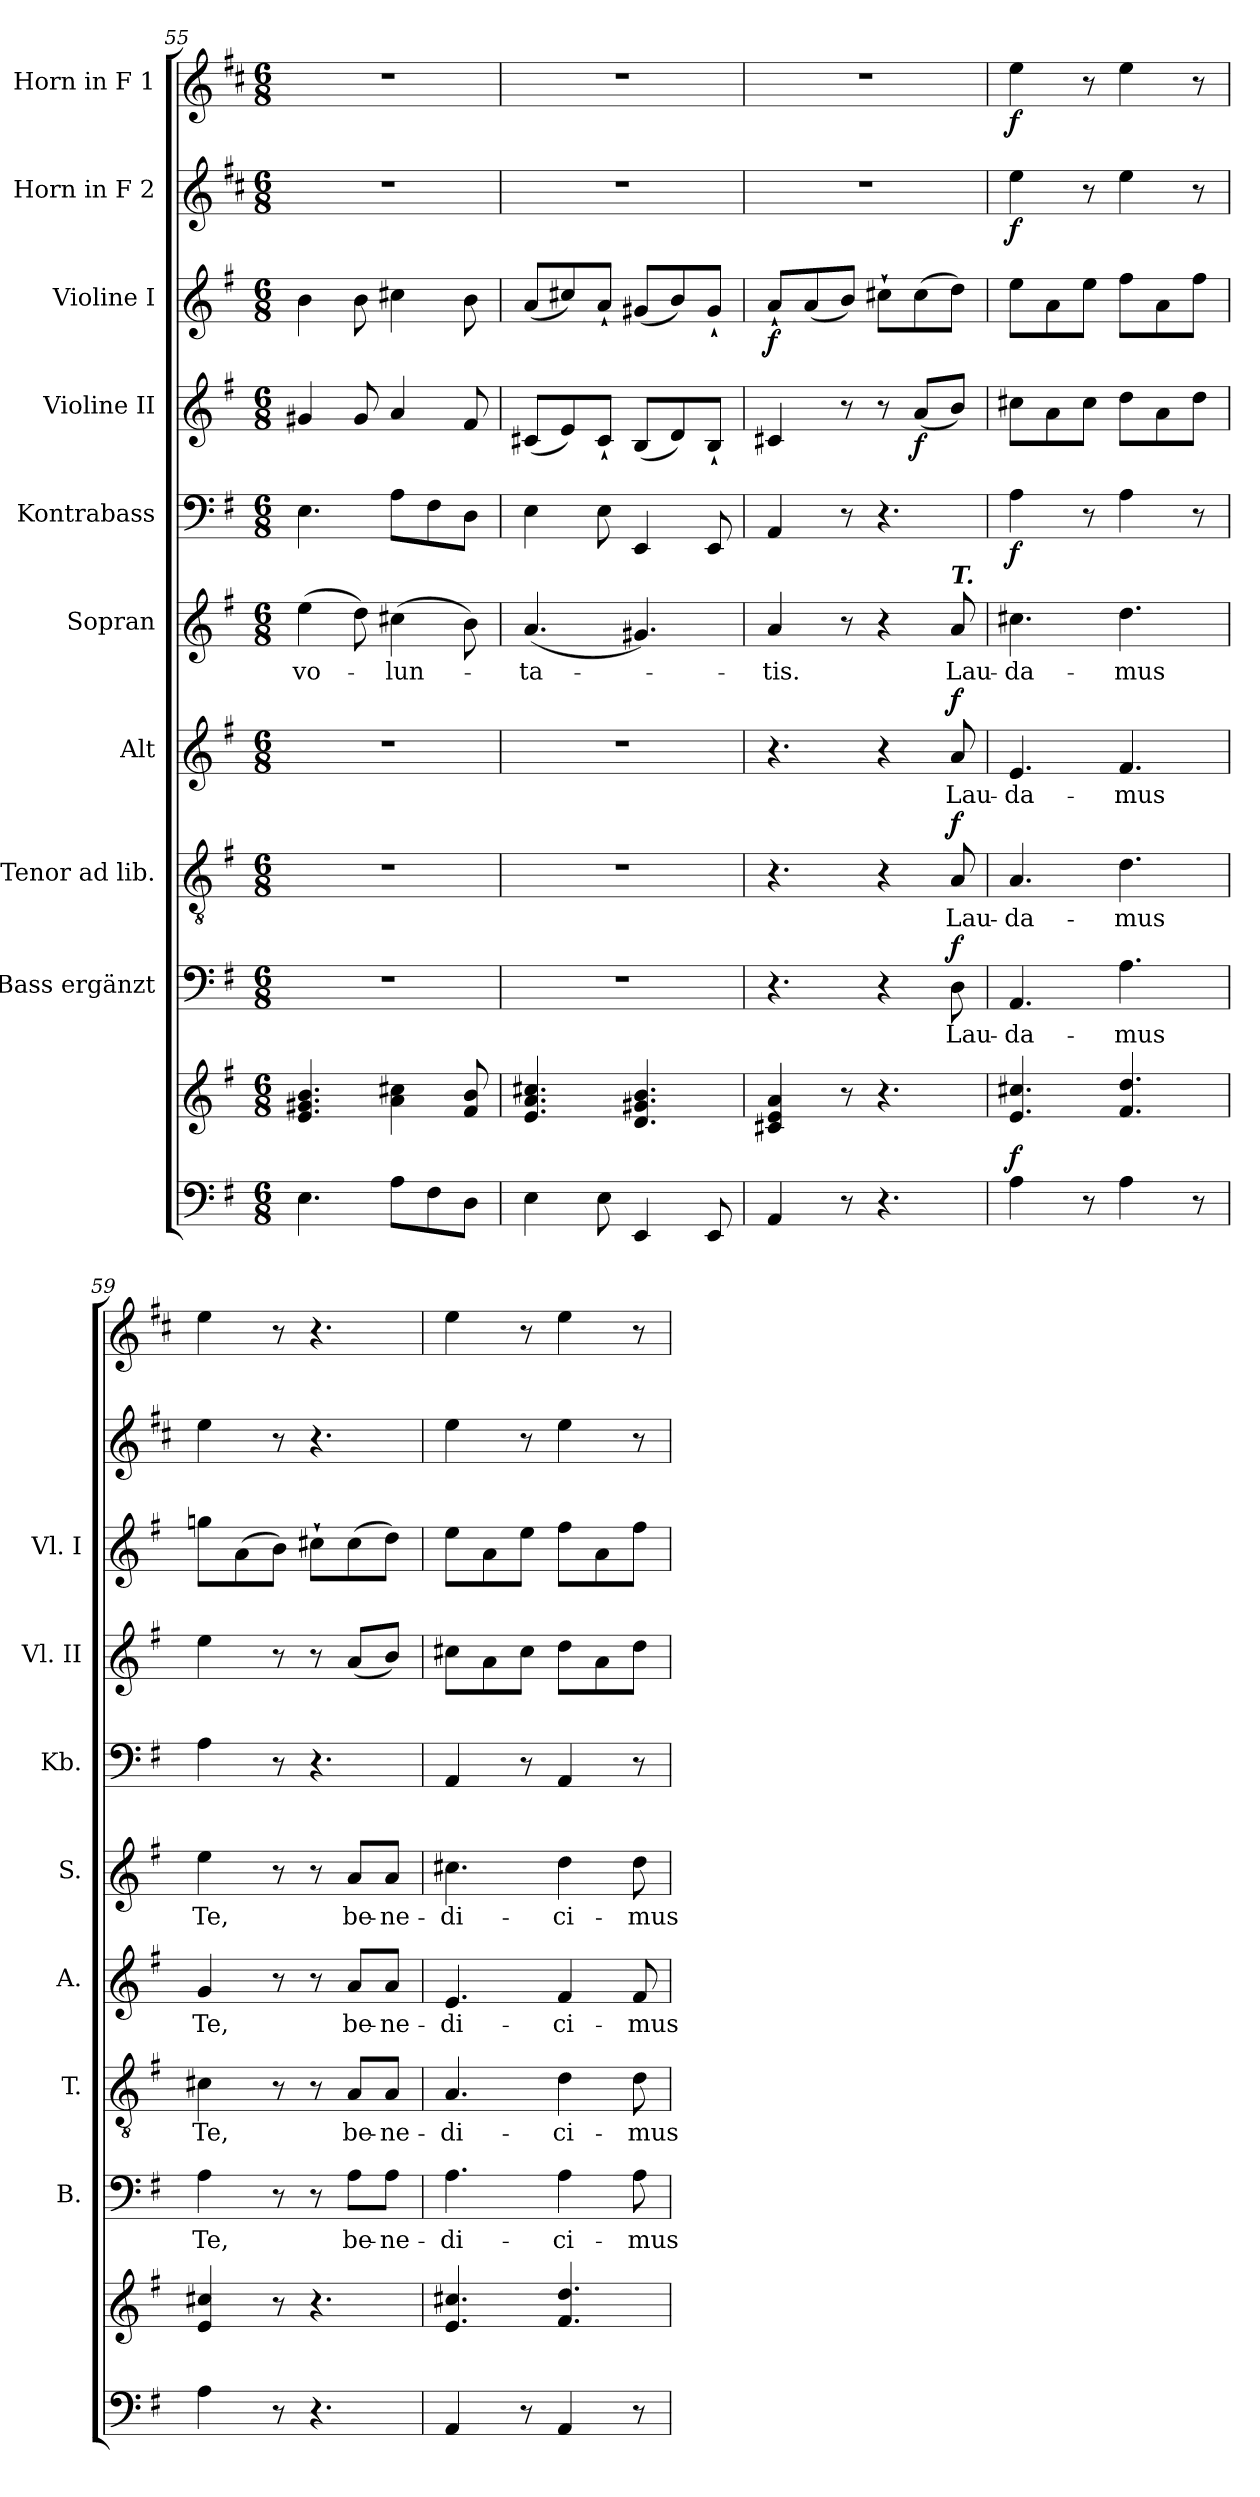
**kern	**kern	**dynam	**kern	**text	**dynam	**kern	**text	**dynam	**kern	**text	**dynam	**kern	**text	**kern	**dynam	**kern	**dynam	**kern	**dynam	**kern	**dynam	**kern	**dynam
*part10	*part10	*part10	*part9	*part9	*part9	*part8	*part8	*part8	*part7	*part7	*part7	*part6	*part6	*part5	*part5	*part4	*part4	*part3	*part3	*part2	*part2	*part1	*part1
*staff11	*staff10	*staff10/11	*staff9	*staff9	*staff9	*staff8	*staff8	*staff8	*staff7	*staff7	*staff7	*staff6	*staff6	*staff5	*staff5	*staff4	*staff4	*staff3	*staff3	*staff2	*staff2	*staff1	*staff1
*	*	*	*I"Bass ergänzt	*	*	*I"Tenor ad lib.	*	*	*I"Alt	*	*	*I"Sopran	*	*I"Kontrabass	*	*I"Violine II	*	*I"Violine I	*	*I"Horn in F 2	*	*I"Horn in F 1	*
*	*	*	*I'B.	*	*	*I'T.	*	*	*I'A.	*	*	*I'S.	*	*I'Kb.	*	*I'Vl. II	*	*I'Vl. I	*	*	*	*	*
*clefF4	*clefG2	*	*clefF4	*	*	*clefGv2	*	*	*clefG2	*	*	*clefG2	*	*clefF4	*	*clefG2	*	*clefG2	*	*clefG2	*	*clefG2	*
*	*	*	*	*	*	*	*	*	*	*	*	*	*	*ITrd7c12	*	*	*	*	*	*ITrd4c7	*	*ITrd4c7	*
*k[f#]	*k[f#]	*	*k[f#]	*	*	*k[f#]	*	*	*k[f#]	*	*	*k[f#]	*	*k[f#]	*	*k[f#]	*	*k[f#]	*	*k[f#]	*	*k[f#]	*
*G:	*G:	*	*G:	*	*	*G:	*	*	*G:	*	*	*G:	*	*G:	*	*G:	*	*G:	*	*G:	*	*G:	*
*M6/8	*M6/8	*	*M6/8	*	*	*M6/8	*	*	*M6/8	*	*	*M6/8	*	*M6/8	*	*M6/8	*	*M6/8	*	*M6/8	*	*M6/8	*
=55	=55	=55	=55	=55	=55	=55	=55	=55	=55	=55	=55	=55	=55	=55	=55	=55	=55	=55	=55	=55	=55	=55	=55
!	!	!	!	!	!	!	!	!	!	!	!	!	!LO:LY:b	!	!	!	!	!	!	!	!	!	!
4.E\	4.e/ 4.g#X/ 4.b/	.	2.r	.	.	2.r	.	.	2.r	.	.	(>4ee\	vo-	4.EE\	.	4g#X/	.	4b\	.	2.r	.	2.r	.
.	.	.	.	.	.	.	.	.	.	.	.	8dd\)	.	.	.	8g#/	.	8b\	.	.	.	.	.
!	!	!	!	!	!	!	!	!	!	!	!	!	!LO:LY:b	!	!	!	!	!	!	!	!	!	!
8A\L	4a\ 4cc#X\	.	.	.	.	.	.	.	.	.	.	(>4cc#X\	-lun-	8AA\L	.	4a/	.	4cc#X\	.	.	.	.	.
8F#\	.	.	.	.	.	.	.	.	.	.	.	.	.	8FF#\	.	.	.	.	.	.	.	.	.
8D\J	8f#/ 8b/	.	.	.	.	.	.	.	.	.	.	8b\)	.	8DD\J	.	8f#/	.	8b\	.	.	.	.	.
=56	=56	=56	=56	=56	=56	=56	=56	=56	=56	=56	=56	=56	=56	=56	=56	=56	=56	=56	=56	=56	=56	=56	=56
!	!	!	!	!	!	!	!	!	!	!	!	!	!LO:LY:b	!	!	!	!	!	!	!	!	!	!
4E\	4.e/ 4.a/ 4.cc#X/	.	2.r	.	.	2.r	.	.	2.r	.	.	(<4.a/	-ta-	4EE\	.	(<8c#X/L	.	(<8a/L	.	2.r	.	2.r	.
.	.	.	.	.	.	.	.	.	.	.	.	.	.	.	.	8e/)	.	8cc#X/)	.	.	.	.	.
8E\	.	.	.	.	.	.	.	.	.	.	.	.	.	8EE\	.	8c#`</J	.	8a`</J	.	.	.	.	.
4EE/	4.d/ 4.g#X/ 4.b/	.	.	.	.	.	.	.	.	.	.	4.g#X/)	.	4EEE/	.	(<8B/L	.	(<8g#X/L	.	.	.	.	.
.	.	.	.	.	.	.	.	.	.	.	.	.	.	.	.	8d/)	.	8b/)	.	.	.	.	.
8EE/	.	.	.	.	.	.	.	.	.	.	.	.	.	8EEE/	.	8B`</J	.	8g#`</J	.	.	.	.	.
=57	=57	=57	=57	=57	=57	=57	=57	=57	=57	=57	=57	=57	=57	=57	=57	=57	=57	=57	=57	=57	=57	=57	=57
!	!	!	!	!	!	!	!	!	!	!	!	!	!LO:LY:b	!	!	!	!	!	!LO:DY:b	!	!	!	!
4AA/	4c#X/ 4e/ 4a/	.	4.r	.	.	4.r	.	.	4.r	.	.	4a/	-tis.	4AAA/	.	4c#X/	.	8a`</L	f	2.r	.	2.r	.
.	.	.	.	.	.	.	.	.	.	.	.	.	.	.	.	.	.	(<8a/	.	.	.	.	.
8r	8r	.	.	.	.	.	.	.	.	.	.	8r	.	8r	.	8r	.	8b/J)	.	.	.	.	.
4.r	4.r	.	4r	.	.	4r	.	.	4r	.	.	4r	.	4.r	.	8r	.	8cc#X`>\L	.	.	.	.	.
!	!	!	!	!	!	!	!	!	!	!	!	!	!	!	!	!	!LO:DY:b	!	!	!	!	!	!
.	.	.	.	.	.	.	.	.	.	.	.	.	.	.	.	(<8a/L	f	(>8cc#\	.	.	.	.	.
!	!	!	!	!	!	!	!	!	!	!	!	!LO:TX:a:Bi:t=T.	!	!	!	!	!	!	!	!	!	!	!
!	!	!	!	!LO:LY:b	!LO:DY:a	!	!LO:LY:b	!LO:DY:a	!	!LO:LY:b	!LO:DY:a	!	!LO:LY:b	!	!	!	!	!	!	!	!	!	!
.	.	.	8D\	Lau-	f	8A/	Lau-	f	8a/	Lau-	f	8a/	Lau-	.	.	8b/J)	.	8dd\J)	.	.	.	.	.
=58	=58	=58	=58	=58	=58	=58	=58	=58	=58	=58	=58	=58	=58	=58	=58	=58	=58	=58	=58	=58	=58	=58	=58
!	!	!LO:DY:a=2	!	!LO:LY:b	!	!	!LO:LY:b	!	!	!LO:LY:b	!	!	!LO:LY:b	!	!LO:DY:b	!	!	!	!	!	!LO:DY:b	!	!LO:DY:b
4A\	4.e/ 4.cc#X/	f	4.AA/	-da-	.	4.A/	-da-	.	4.e/	-da-	.	4.cc#X\	-da-	4AA\	f	8cc#X\L	.	8ee\L	.	4a\	f	4a\	f
.	.	.	.	.	.	.	.	.	.	.	.	.	.	.	.	8a\	.	8a\	.	.	.	.	.
8r	.	.	.	.	.	.	.	.	.	.	.	.	.	8r	.	8cc#\J	.	8ee\J	.	8r	.	8r	.
!	!	!	!	!LO:LY:b	!	!	!LO:LY:b	!	!	!LO:LY:b	!	!	!LO:LY:b	!	!	!	!	!	!	!	!	!	!
4A\	4.f#/ 4.dd/	.	4.A\	-mus	.	4.d\	-mus	.	4.f#/	-mus	.	4.dd\	-mus	4AA\	.	8dd\L	.	8ff#\L	.	4a\	.	4a\	.
.	.	.	.	.	.	.	.	.	.	.	.	.	.	.	.	8a\	.	8a\	.	.	.	.	.
8r	.	.	.	.	.	.	.	.	.	.	.	.	.	8r	.	8dd\J	.	8ff#\J	.	8r	.	8r	.
!!LO:PB:g=z
=59	=59	=59	=59	=59	=59	=59	=59	=59	=59	=59	=59	=59	=59	=59	=59	=59	=59	=59	=59	=59	=59	=59	=59
!	!	!	!	!LO:LY:b	!	!	!LO:LY:b	!	!	!LO:LY:b	!	!	!LO:LY:b	!	!	!	!	!	!	!	!	!	!
4A\	4e/ 4cc#X/	.	4A\	Te,	.	4c#X\	Te,	.	4g/	Te,	.	4ee\	Te,	4AA\	.	4ee\	.	8ggn\L	.	4a\	.	4a\	.
.	.	.	.	.	.	.	.	.	.	.	.	.	.	.	.	.	.	(>8a\	.	.	.	.	.
8r	8r	.	8r	.	.	8r	.	.	8r	.	.	8r	.	8r	.	8r	.	8b\J)	.	8r	.	8r	.
4.r	4.r	.	8r	.	.	8r	.	.	8r	.	.	8r	.	4.r	.	8r	.	8cc#X`>\L	.	4.r	.	4.r	.
!	!	!	!	!LO:LY:b	!	!	!LO:LY:b	!	!	!LO:LY:b	!	!	!LO:LY:b	!	!	!	!	!	!	!	!	!	!
.	.	.	8A\L	be-	.	8A/L	be-	.	8a/L	be-	.	8a/L	be-	.	.	(<8a/L	.	(>8cc#\	.	.	.	.	.
!	!	!	!	!LO:LY:b	!	!	!LO:LY:b	!	!	!LO:LY:b	!	!	!LO:LY:b	!	!	!	!	!	!	!	!	!	!
.	.	.	8A\J	-ne-	.	8A/J	-ne-	.	8a/J	-ne-	.	8a/J	-ne-	.	.	8b/J)	.	8dd\J)	.	.	.	.	.
=60	=60	=60	=60	=60	=60	=60	=60	=60	=60	=60	=60	=60	=60	=60	=60	=60	=60	=60	=60	=60	=60	=60	=60
!	!	!	!	!LO:LY:b	!	!	!LO:LY:b	!	!	!LO:LY:b	!	!	!LO:LY:b	!	!	!	!	!	!	!	!	!	!
4AA/	4.e/ 4.cc#X/	.	4.A\	-di-	.	4.A/	-di-	.	4.e/	-di-	.	4.cc#X\	-di-	4AAA/	.	8cc#X\L	.	8ee\L	.	4a\	.	4a\	.
.	.	.	.	.	.	.	.	.	.	.	.	.	.	.	.	8a\	.	8a\	.	.	.	.	.
8r	.	.	.	.	.	.	.	.	.	.	.	.	.	8r	.	8cc#\J	.	8ee\J	.	8r	.	8r	.
!	!	!	!	!LO:LY:b	!	!	!LO:LY:b	!	!	!LO:LY:b	!	!	!LO:LY:b	!	!	!	!	!	!	!	!	!	!
4AA/	4.f#/ 4.dd/	.	4A\	-ci-	.	4d\	-ci-	.	4f#/	-ci-	.	4dd\	-ci-	4AAA/	.	8dd\L	.	8ff#\L	.	4a\	.	4a\	.
.	.	.	.	.	.	.	.	.	.	.	.	.	.	.	.	8a\	.	8a\	.	.	.	.	.
!	!	!	!	!LO:LY:b	!	!	!LO:LY:b	!	!	!LO:LY:b	!	!	!LO:LY:b	!	!	!	!	!	!	!	!	!	!
8r	.	.	8A\	-mus	.	8d\	-mus	.	8f#/	-mus	.	8dd\	-mus	8r	.	8dd\J	.	8ff#\J	.	8r	.	8r	.
=	=	=	=	=	=	=	=	=	=	=	=	=	=	=	=	=	=	=	=	=	=	=	=
*-	*-	*-	*-	*-	*-	*-	*-	*-	*-	*-	*-	*-	*-	*-	*-	*-	*-	*-	*-	*-	*-	*-	*-
